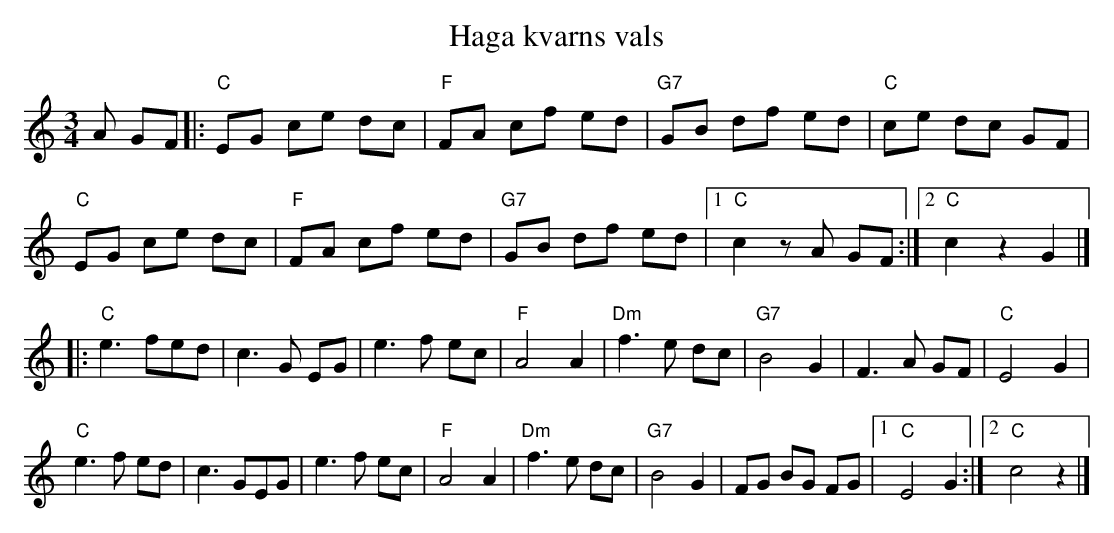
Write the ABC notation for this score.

X:1
T: Haga kvarns vals
M: 3/4
L: 1/8
K: C
A GF |: "C"EG ce dc | "F"FA cf ed | "G7"GB df ed | "C"ce dc GF |
"C"EG ce dc | "F"FA cf ed | "G7"GB df ed |1 "C"c2 z A GF :|2 "C"c2 z2 G2 |]
|: "C"e3 fed | c3 G EG |e3 f ec | "F"A4 A2 | "Dm"f3 e dc | "G7"B4 G2 | F3 A GF | "C"E4 G2 |
"C"e3 f ed | c3 GEG | e3 f ec | "F"A4 A2 | "Dm"f3 e dc | "G7"B4 G2 | FG BG FG |1 "C"E4 G2 :|2 "C"c4 z2 |]
